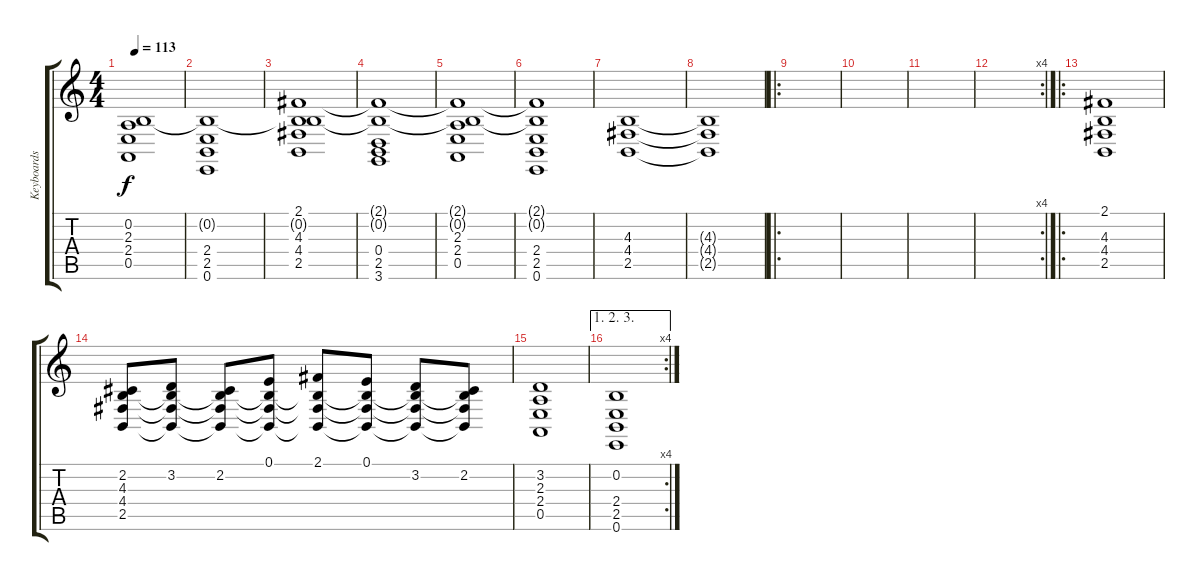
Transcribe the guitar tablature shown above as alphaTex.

\track ("Keyboards" "Keyboards") {instrument lead2sawtooth}
\staff {score tabs}
\tuning (E4 B3 G3 D3 A2 E2) {hide}
\ts (4 4)
\tempo 113
\clef g2
\ks c
(0.2{t} 2.3 2.4 0.5).1{dy f} |
(0.2{t} 2.4 2.5 0.6).1 |
(2.1 0.2{t} 4.3 4.4 2.5).1{volume 13} |
(2.1{t} 0.2{t} 0.4 2.5 3.6).1 |
(2.1{t} 0.2{t} 2.3 2.4 0.5).1 |
(2.1{t} 0.2{t} 2.4 2.5 0.6).1 |
(4.3 4.4 2.5).1 |
(4.3{t} 4.4{t} 2.5{t}).1 |
\ro
|
|
|
\rc 4
|
\ro
(2.1 4.3 4.4 2.5).1{volume 13} |
(2.2 4.3 4.4 2.5).8 (3.2 4.3{t} 4.4{t} 2.5{t}).8 (2.2 4.3{t} 4.4{t} 2.5{t}).8 (0.1 4.3{t} 4.4{t} 2.5{t}).8 (2.1 4.3{t} 4.4{t} 2.5{t}).8 (0.1 4.3{t} 4.4{t} 2.5{t}).8 (3.2 4.3{t} 4.4{t} 2.5{t}).8 (2.2 4.3{t} 4.4{t} 2.5{t}).8 |
(3.2 2.3 2.4 0.5).1 |
\ae (1 2 3)
\rc 4
(0.2 2.4 2.5 0.6).1
